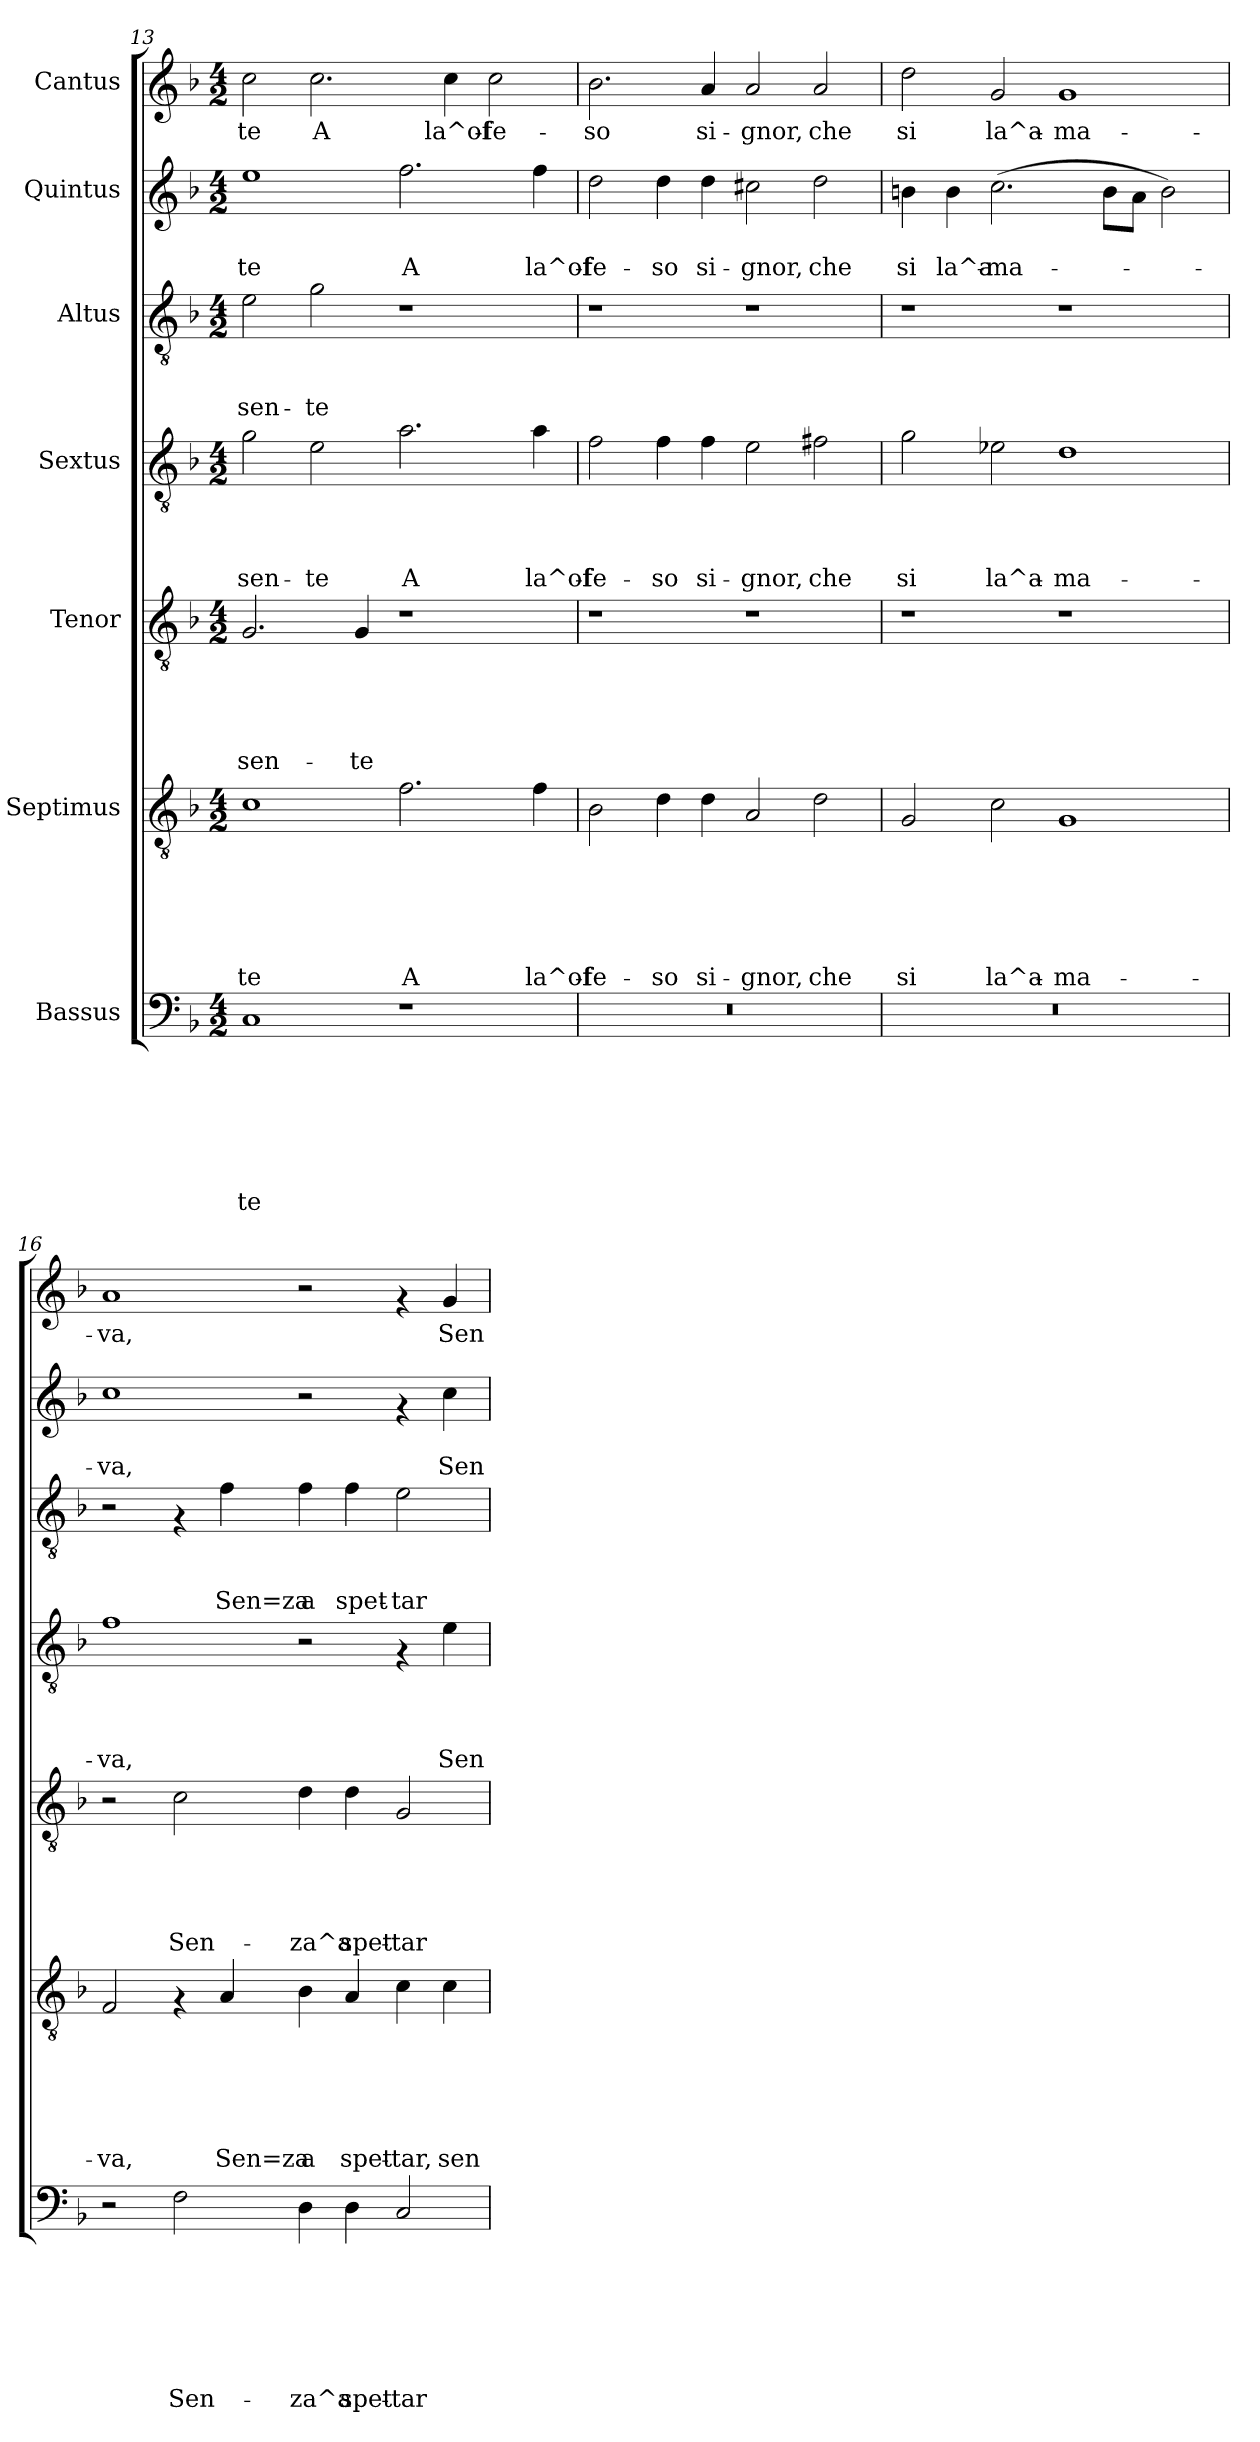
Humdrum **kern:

**kern	**text	**text	**text	**text	**text	**text	**text	**kern	**text	**text	**text	**text	**text	**text	**kern	**text	**text	**text	**text	**text	**kern	**text	**text	**text	**text	**kern	**text	**text	**text	**kern	**text	**text	**kern	**text
*part7	*part7	*part7	*part7	*part7	*part7	*part7	*part7	*part6	*part6	*part6	*part6	*part6	*part6	*part6	*part5	*part5	*part5	*part5	*part5	*part5	*part4	*part4	*part4	*part4	*part4	*part3	*part3	*part3	*part3	*part2	*part2	*part2	*part1	*part1
*staff7	*staff7	*staff7	*staff7	*staff7	*staff7	*staff7	*staff7	*staff6	*staff6	*staff6	*staff6	*staff6	*staff6	*staff6	*staff5	*staff5	*staff5	*staff5	*staff5	*staff5	*staff4	*staff4	*staff4	*staff4	*staff4	*staff3	*staff3	*staff3	*staff3	*staff2	*staff2	*staff2	*staff1	*staff1
*I"Bassus	*	*	*	*	*	*	*	*I"Septimus	*	*	*	*	*	*	*I"Tenor	*	*	*	*	*	*I"Sextus	*	*	*	*	*I"Altus	*	*	*	*I"Quintus	*	*	*I"Cantus	*
*clefF4	*	*	*	*	*	*	*	*clefGv2	*	*	*	*	*	*	*clefGv2	*	*	*	*	*	*clefGv2	*	*	*	*	*clefGv2	*	*	*	*clefG2	*	*	*clefG2	*
*k[b-]	*	*	*	*	*	*	*	*k[b-]	*	*	*	*	*	*	*k[b-]	*	*	*	*	*	*k[b-]	*	*	*	*	*k[b-]	*	*	*	*k[b-]	*	*	*k[b-]	*
*F:	*	*	*	*	*	*	*	*F:	*	*	*	*	*	*	*F:	*	*	*	*	*	*F:	*	*	*	*	*F:	*	*	*	*F:	*	*	*F:	*
*M4/2	*	*	*	*	*	*	*	*M4/2	*	*	*	*	*	*	*M4/2	*	*	*	*	*	*M4/2	*	*	*	*	*M4/2	*	*	*	*M4/2	*	*	*M4/2	*
=13	=13	=13	=13	=13	=13	=13	=13	=13	=13	=13	=13	=13	=13	=13	=13	=13	=13	=13	=13	=13	=13	=13	=13	=13	=13	=13	=13	=13	=13	=13	=13	=13	=13	=13
!	!	!	!	!	!	!	!LO:LY:b	!	!	!	!	!	!	!LO:LY:b	!	!	!	!	!	!LO:LY:b	!	!	!	!	!LO:LY:b	!	!	!	!LO:LY:b	!	!	!LO:LY:b	!	!LO:LY:b
1C	.	.	.	.	.	.	-te	1c	.	.	.	.	.	-te	2.G/	.	.	.	.	-sen-	2g\	.	.	.	-sen-	2e\	.	.	-sen-	1ee	.	-te	2cc\	-te
!	!	!	!	!	!	!	!	!	!	!	!	!	!	!	!	!	!	!	!	!	!	!	!	!	!LO:LY:b	!	!	!	!LO:LY:b	!	!	!	!	!LO:LY:b
.	.	.	.	.	.	.	.	.	.	.	.	.	.	.	.	.	.	.	.	.	2e\	.	.	.	-te	2g\	.	.	-te	.	.	.	2.cc\	A
!	!	!	!	!	!	!	!	!	!	!	!	!	!	!	!	!	!	!	!	!LO:LY:b	!	!	!	!	!	!	!	!	!	!	!	!	!	!
.	.	.	.	.	.	.	.	.	.	.	.	.	.	.	4G/	.	.	.	.	-te	.	.	.	.	.	.	.	.	.	.	.	.	.	.
!	!	!	!	!	!	!	!	!	!	!	!	!	!	!LO:LY:b	!	!	!	!	!	!	!	!	!	!	!LO:LY:b	!	!	!	!	!	!	!LO:LY:b	!	!
1r	.	.	.	.	.	.	.	2.f\	.	.	.	.	.	A	1r	.	.	.	.	.	2.a\	.	.	.	A	1r	.	.	.	2.ff\	.	A	.	.
!	!	!	!	!	!	!	!	!	!	!	!	!	!	!	!	!	!	!	!	!	!	!	!	!	!	!	!	!	!	!	!	!	!	!LO:LY:b
.	.	.	.	.	.	.	.	.	.	.	.	.	.	.	.	.	.	.	.	.	.	.	.	.	.	.	.	.	.	.	.	.	4cc\	la^of-
!	!	!	!	!	!	!	!	!	!	!	!	!	!	!	!	!	!	!	!	!	!	!	!	!	!	!	!	!	!	!	!	!	!	!LO:LY:b
.	.	.	.	.	.	.	.	.	.	.	.	.	.	.	.	.	.	.	.	.	.	.	.	.	.	.	.	.	.	.	.	.	2cc\	-fe-
!	!	!	!	!	!	!	!	!	!	!	!	!	!	!LO:LY:b	!	!	!	!	!	!	!	!	!	!	!LO:LY:b	!	!	!	!	!	!	!LO:LY:b	!	!
.	.	.	.	.	.	.	.	4f\	.	.	.	.	.	la^of-	.	.	.	.	.	.	4a\	.	.	.	la^of-	.	.	.	.	4ff\	.	la^of-	.	.
=14	=14	=14	=14	=14	=14	=14	=14	=14	=14	=14	=14	=14	=14	=14	=14	=14	=14	=14	=14	=14	=14	=14	=14	=14	=14	=14	=14	=14	=14	=14	=14	=14	=14	=14
!	!	!	!	!	!	!	!	!	!	!	!	!	!	!LO:LY:b	!	!	!	!	!	!	!	!	!	!	!LO:LY:b	!	!	!	!	!	!	!LO:LY:b	!	!LO:LY:b
0r	.	.	.	.	.	.	.	2B-\	.	.	.	.	.	-fe-	1r	.	.	.	.	.	2f\	.	.	.	-fe-	1r	.	.	.	2dd\	.	-fe-	2.b-\	-so
!	!	!	!	!	!	!	!	!	!	!	!	!	!	!LO:LY:b	!	!	!	!	!	!	!	!	!	!	!LO:LY:b	!	!	!	!	!	!	!LO:LY:b	!	!
.	.	.	.	.	.	.	.	4d\	.	.	.	.	.	-so	.	.	.	.	.	.	4f\	.	.	.	-so	.	.	.	.	4dd\	.	-so	.	.
!	!	!	!	!	!	!	!	!	!	!	!	!	!	!LO:LY:b	!	!	!	!	!	!	!	!	!	!	!LO:LY:b	!	!	!	!	!	!	!LO:LY:b	!	!LO:LY:b
.	.	.	.	.	.	.	.	4d\	.	.	.	.	.	si-	.	.	.	.	.	.	4f\	.	.	.	si-	.	.	.	.	4dd\	.	si-	4a/	si-
!	!	!	!	!	!	!	!	!	!	!	!	!	!	!LO:LY:b	!	!	!	!	!	!	!	!	!	!	!LO:LY:b	!	!	!	!	!	!	!LO:LY:b	!	!LO:LY:b
.	.	.	.	.	.	.	.	2A/	.	.	.	.	.	-gnor,	1r	.	.	.	.	.	2e\	.	.	.	-gnor,	1r	.	.	.	2cc#X\	.	-gnor,	2a/	-gnor,
!	!	!	!	!	!	!	!	!	!	!	!	!	!	!LO:LY:b	!	!	!	!	!	!	!	!	!	!	!LO:LY:b	!	!	!	!	!	!	!LO:LY:b	!	!LO:LY:b
.	.	.	.	.	.	.	.	2d\	.	.	.	.	.	che	.	.	.	.	.	.	2f#X\	.	.	.	che	.	.	.	.	2dd\	.	che	2a/	che
!!LO:PB:g=z
=15	=15	=15	=15	=15	=15	=15	=15	=15	=15	=15	=15	=15	=15	=15	=15	=15	=15	=15	=15	=15	=15	=15	=15	=15	=15	=15	=15	=15	=15	=15	=15	=15	=15	=15
!	!	!	!	!	!	!	!	!	!	!	!	!	!	!LO:LY:b	!	!	!	!	!	!	!	!	!	!	!LO:LY:b	!	!	!	!	!	!	!LO:LY:b	!	!LO:LY:b
0r	.	.	.	.	.	.	.	2G/	.	.	.	.	.	si	1r	.	.	.	.	.	2g\	.	.	.	si	1r	.	.	.	4bn\	.	si	2dd\	si
!	!	!	!	!	!	!	!	!	!	!	!	!	!	!	!	!	!	!	!	!	!	!	!	!	!	!	!	!	!	!	!	!LO:LY:b	!	!
.	.	.	.	.	.	.	.	.	.	.	.	.	.	.	.	.	.	.	.	.	.	.	.	.	.	.	.	.	.	4b\	.	la^a-	.	.
!	!	!	!	!	!	!	!	!	!	!	!	!	!	!LO:LY:b	!	!	!	!	!	!	!	!	!	!	!LO:LY:b	!	!	!	!	!	!	!LO:LY:b	!	!LO:LY:b
.	.	.	.	.	.	.	.	2c\	.	.	.	.	.	la^a-	.	.	.	.	.	.	2e-X\	.	.	.	la^a-	.	.	.	.	(>2.cc\	.	-ma-	2g/	la^a-
!	!	!	!	!	!	!	!	!	!	!	!	!	!	!LO:LY:b	!	!	!	!	!	!	!	!	!	!	!LO:LY:b	!	!	!	!	!	!	!	!	!LO:LY:b
.	.	.	.	.	.	.	.	1G	.	.	.	.	.	-ma-	1r	.	.	.	.	.	1d	.	.	.	-ma-	1r	.	.	.	.	.	.	1g	-ma-
.	.	.	.	.	.	.	.	.	.	.	.	.	.	.	.	.	.	.	.	.	.	.	.	.	.	.	.	.	.	8b\L	.	.	.	.
.	.	.	.	.	.	.	.	.	.	.	.	.	.	.	.	.	.	.	.	.	.	.	.	.	.	.	.	.	.	8a\J	.	.	.	.
.	.	.	.	.	.	.	.	.	.	.	.	.	.	.	.	.	.	.	.	.	.	.	.	.	.	.	.	.	.	2b\)	.	.	.	.
=16	=16	=16	=16	=16	=16	=16	=16	=16	=16	=16	=16	=16	=16	=16	=16	=16	=16	=16	=16	=16	=16	=16	=16	=16	=16	=16	=16	=16	=16	=16	=16	=16	=16	=16
!	!	!	!	!	!	!	!	!	!	!	!	!	!	!LO:LY:b	!	!	!	!	!	!	!	!	!	!	!LO:LY:b	!	!	!	!	!	!	!LO:LY:b	!	!LO:LY:b
2r	.	.	.	.	.	.	.	2F/	.	.	.	.	.	-va,	2r	.	.	.	.	.	1f	.	.	.	-va,	2r	.	.	.	1cc	.	-va,	1a	-va,
!	!	!	!	!	!	!	!LO:LY:b	!	!	!	!	!	!	!	!	!	!	!	!	!LO:LY:b	!	!	!	!	!	!	!	!	!	!	!	!	!	!
2F\	.	.	.	.	.	.	Sen-	4rF	.	.	.	.	.	.	2c\	.	.	.	.	Sen-	.	.	.	.	.	4rF	.	.	.	.	.	.	.	.
!	!	!	!	!	!	!	!	!	!	!	!	!	!	!LO:LY:b	!	!	!	!	!	!	!	!	!	!	!	!	!	!	!LO:LY:b	!	!	!	!	!
.	.	.	.	.	.	.	.	4A/	.	.	.	.	.	Sen=za	.	.	.	.	.	.	.	.	.	.	.	4f\	.	.	Sen=za	.	.	.	.	.
!	!	!	!	!	!	!	!LO:LY:b	!	!	!	!	!	!	!LO:LY:b	!	!	!	!	!	!LO:LY:b	!	!	!	!	!	!	!	!	!LO:LY:b	!	!	!	!	!
4D\	.	.	.	.	.	.	-za^a	4B-\	.	.	.	.	.	a	4d\	.	.	.	.	-za^a	2r	.	.	.	.	4f\	.	.	a	2r	.	.	2r	.
!	!	!	!	!	!	!	!LO:LY:b	!	!	!	!	!	!	!LO:LY:b	!	!	!	!	!	!LO:LY:b	!	!	!	!	!	!	!	!	!LO:LY:b	!	!	!	!	!
4D\	.	.	.	.	.	.	spet-	4A/	.	.	.	.	.	spet-	4d\	.	.	.	.	spet-	.	.	.	.	.	4f\	.	.	spet-	.	.	.	.	.
!	!	!	!	!	!	!	!LO:LY:b	!	!	!	!	!	!	!LO:LY:b	!	!	!	!	!	!LO:LY:b	!	!	!	!	!	!	!	!	!LO:LY:b	!	!	!	!	!
2C/	.	.	.	.	.	.	-tar	4c\	.	.	.	.	.	-tar,	2G/	.	.	.	.	-tar	4rF	.	.	.	.	2e\	.	.	-tar	4rf	.	.	4rf	.
!	!	!	!	!	!	!	!	!	!	!	!	!	!	!LO:LY:b	!	!	!	!	!	!	!	!	!	!	!LO:LY:b	!	!	!	!	!	!	!LO:LY:b	!	!LO:LY:b
.	.	.	.	.	.	.	.	4c\	.	.	.	.	.	sen-	.	.	.	.	.	.	4e\	.	.	.	Sen-	.	.	.	.	4cc\	.	Sen-	4g/	Sen-
=	=	=	=	=	=	=	=	=	=	=	=	=	=	=	=	=	=	=	=	=	=	=	=	=	=	=	=	=	=	=	=	=	=	=
*-	*-	*-	*-	*-	*-	*-	*-	*-	*-	*-	*-	*-	*-	*-	*-	*-	*-	*-	*-	*-	*-	*-	*-	*-	*-	*-	*-	*-	*-	*-	*-	*-	*-	*-
